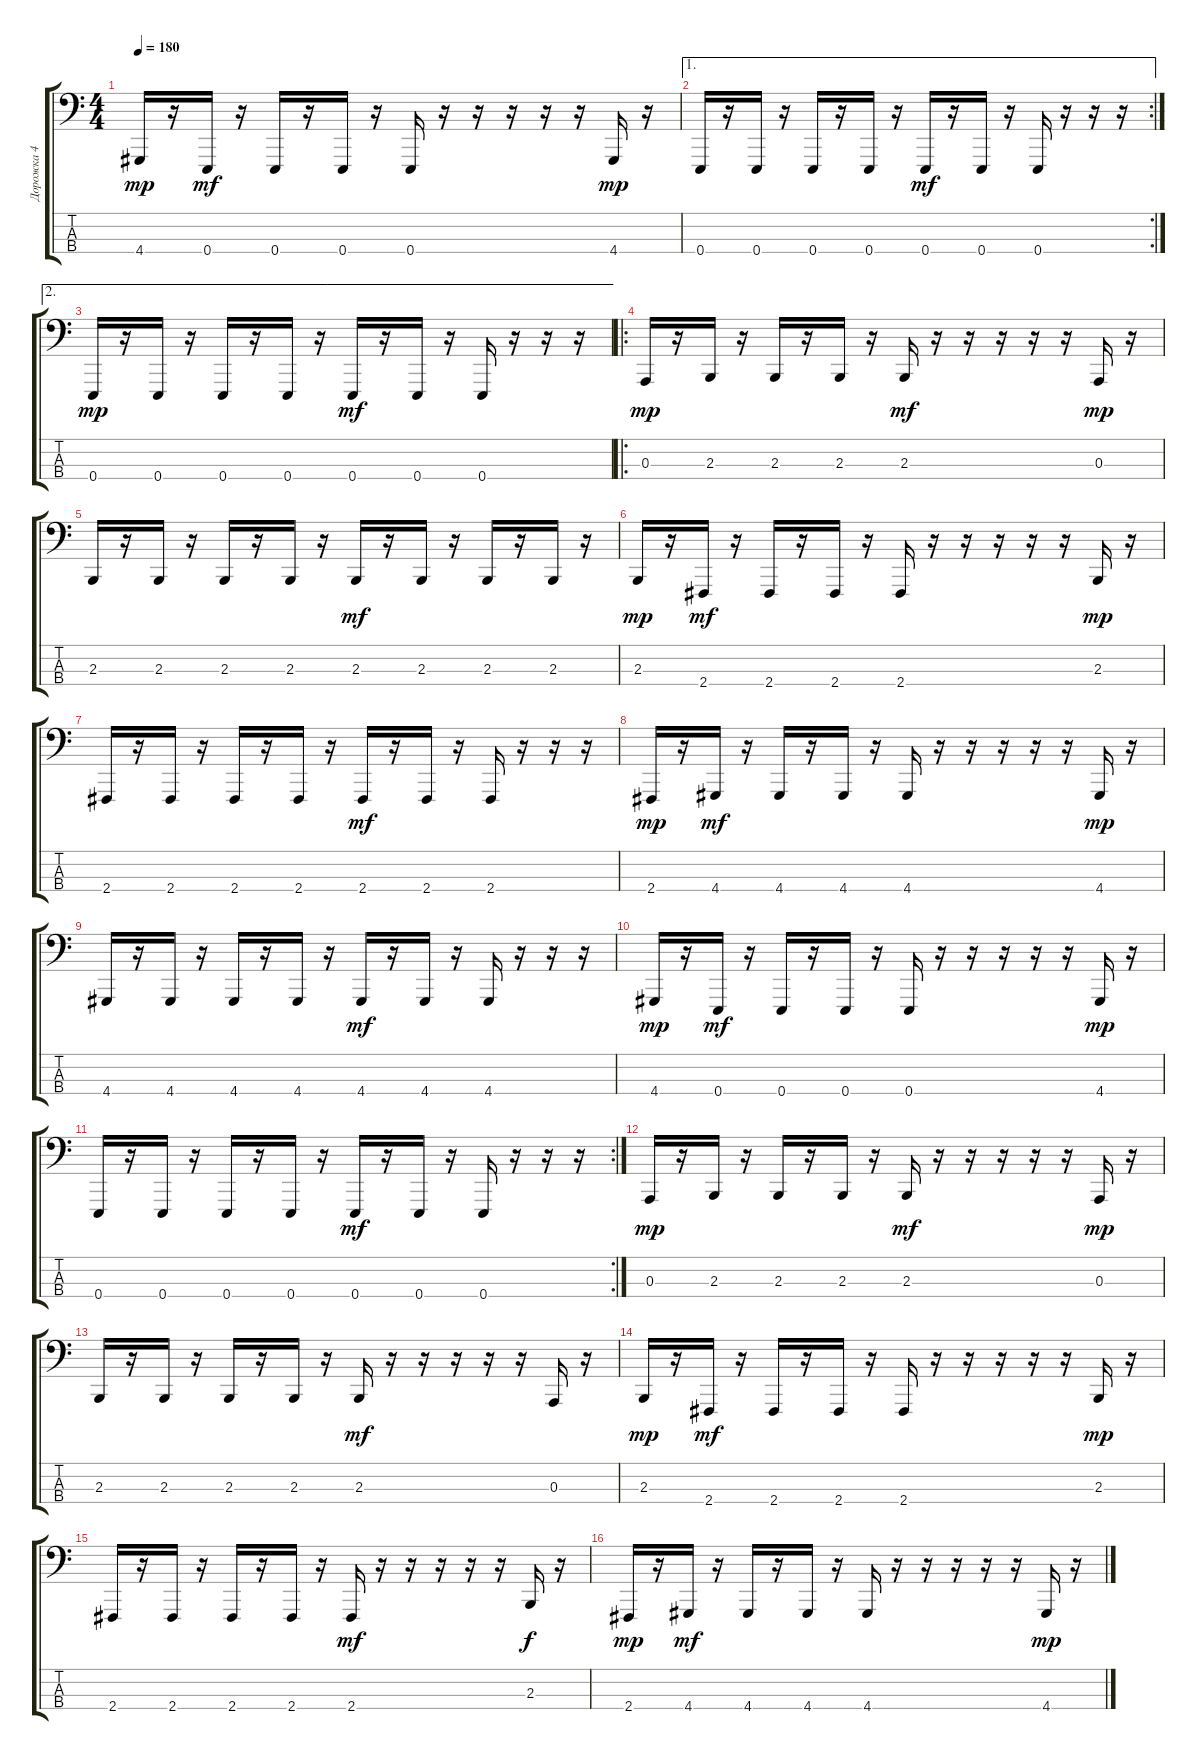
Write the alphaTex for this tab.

\track ("Дорожка 4" "Дорожка 4") {instrument lead8bassandlead}
\staff {score tabs}
\tuning (G2 D2 A1 E1) {hide}
\ts (4 4)
\tempo 180
\clef f4
\ks c
4.4.16{dy mp} r.16 0.4.16{dy mf} r.16 0.4.16 r.16 0.4.16 r.16 0.4.16 r.16 r.16 r.16 r.16 r.16 4.4.16{dy mp} r.16 |
\ae 1
\rc 2
0.4.16 r.16 0.4.16 r.16 0.4.16 r.16 0.4.16 r.16 0.4.16{dy mf} r.16 0.4.16 r.16 0.4.16 r.16 r.16 r.16 |
\ae 2
0.4.16{dy mp} r.16 0.4.16 r.16 0.4.16 r.16 0.4.16 r.16 0.4.16{dy mf} r.16 0.4.16 r.16 0.4.16 r.16 r.16 r.16 |
\ro
0.3.16{dy mp} r.16 2.3.16 r.16 2.3.16 r.16 2.3.16 r.16 2.3.16{dy mf} r.16 r.16 r.16 r.16 r.16 0.3.16{dy mp} r.16 |
2.3.16 r.16 2.3.16 r.16 2.3.16 r.16 2.3.16 r.16 2.3.16{dy mf} r.16 2.3.16 r.16 2.3.16 r.16 2.3.16 r.16 |
2.3.16{dy mp} r.16 2.4.16{dy mf} r.16 2.4.16 r.16 2.4.16 r.16 2.4.16 r.16 r.16 r.16 r.16 r.16 2.3.16{dy mp} r.16 |
2.4.16 r.16 2.4.16 r.16 2.4.16 r.16 2.4.16 r.16 2.4.16{dy mf} r.16 2.4.16 r.16 2.4.16 r.16 r.16 r.16 |
2.4.16{dy mp} r.16 4.4.16{dy mf} r.16 4.4.16 r.16 4.4.16 r.16 4.4.16 r.16 r.16 r.16 r.16 r.16 4.4.16{dy mp} r.16 |
4.4.16 r.16 4.4.16 r.16 4.4.16 r.16 4.4.16 r.16 4.4.16{dy mf} r.16 4.4.16 r.16 4.4.16 r.16 r.16 r.16 |
4.4.16{dy mp} r.16 0.4.16{dy mf} r.16 0.4.16 r.16 0.4.16 r.16 0.4.16 r.16 r.16 r.16 r.16 r.16 4.4.16{dy mp} r.16 |
\rc 2
0.4.16 r.16 0.4.16 r.16 0.4.16 r.16 0.4.16 r.16 0.4.16{dy mf} r.16 0.4.16 r.16 0.4.16 r.16 r.16 r.16 |
0.3.16{dy mp volume 7 balance 0} r.16 2.3.16 r.16 2.3.16 r.16 2.3.16 r.16 2.3.16{dy mf} r.16 r.16 r.16 r.16 r.16 0.3.16{dy mp} r.16 |
2.3.16{balance 16} r.16 2.3.16 r.16 2.3.16 r.16 2.3.16 r.16 2.3.16{dy mf} r.16 r.16 r.16 r.16 r.16 0.3.16 r.16 |
2.3.16{dy mp volume 0 balance 0} r.16 2.4.16{dy mf} r.16 2.4.16 r.16 2.4.16 r.16 2.4.16 r.16 r.16 r.16 r.16 r.16 2.3.16{dy mp} r.16 |
2.4.16{balance 16} r.16 2.4.16 r.16 2.4.16 r.16 2.4.16 r.16 2.4.16{dy mf} r.16 r.16 r.16 r.16 r.16 2.3.16{dy f} r.16 |
2.4.16{dy mp balance 0} r.16 4.4.16{dy mf} r.16 4.4.16 r.16 4.4.16 r.16 4.4.16 r.16 r.16 r.16 r.16 r.16 4.4.16{dy mp} r.16
